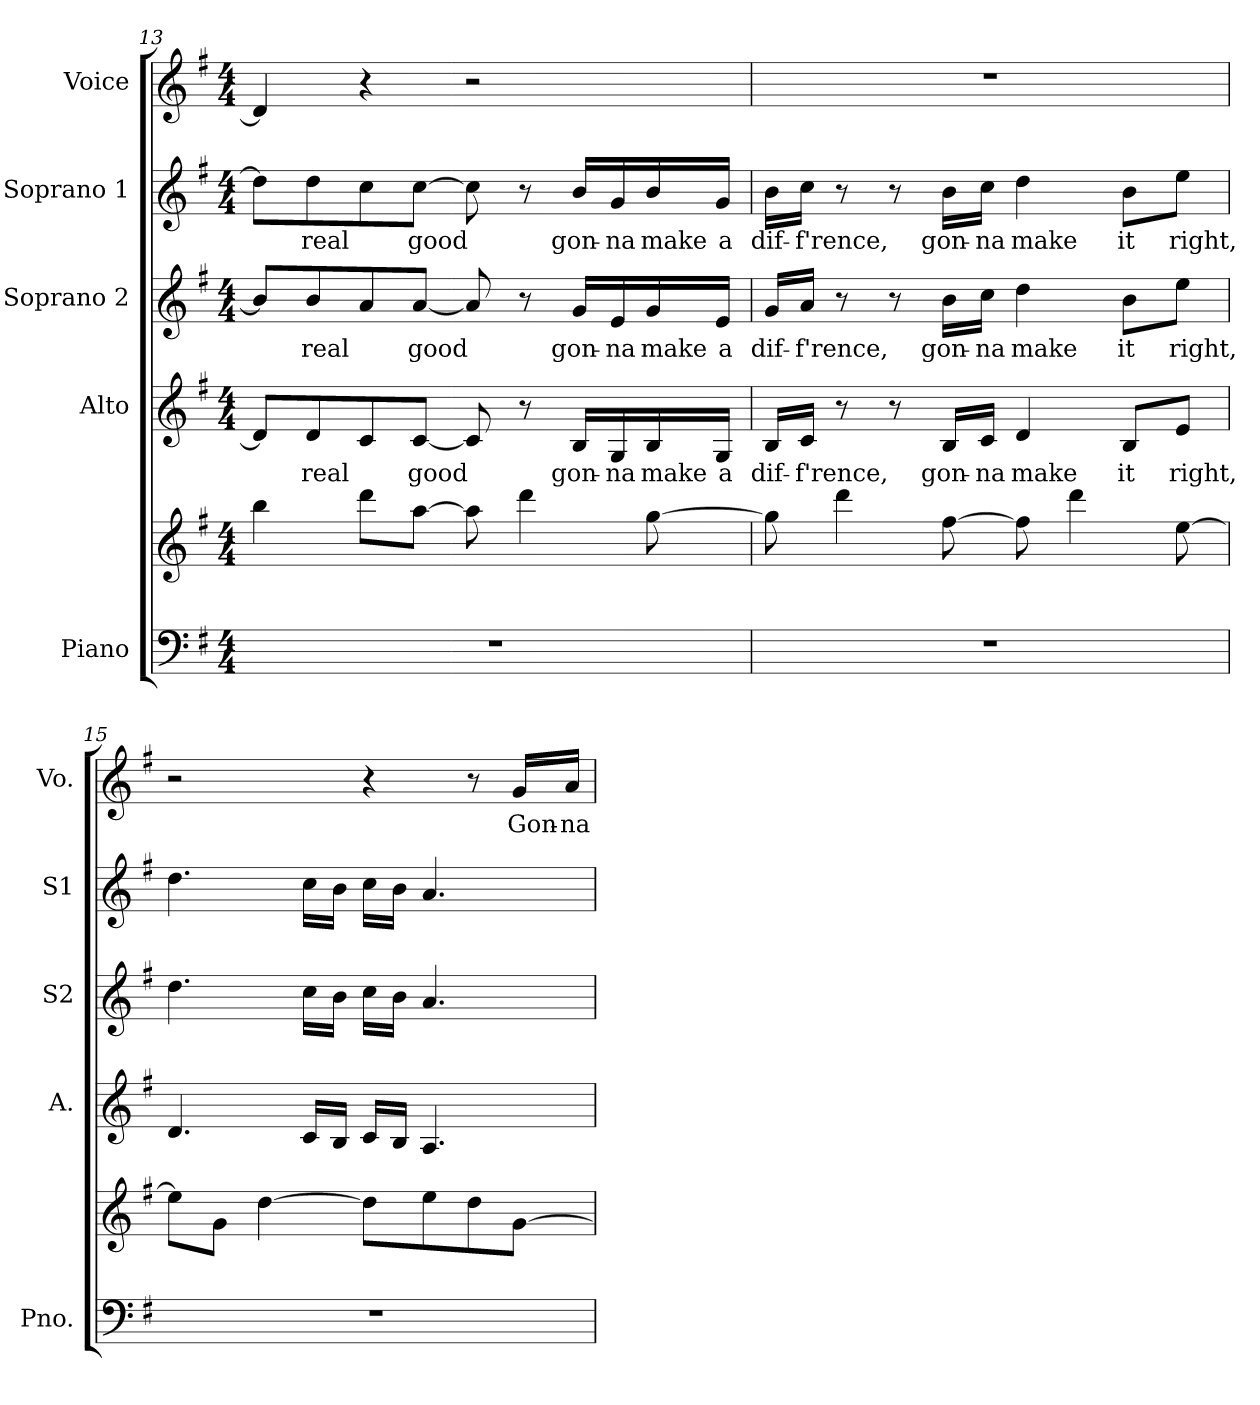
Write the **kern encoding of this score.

**kern	**kern	**kern	**text	**kern	**text	**kern	**text	**kern	**text
*part5	*part5	*part4	*part4	*part3	*part3	*part2	*part2	*part1	*part1
*staff6	*staff5	*staff4	*staff4	*staff3	*staff3	*staff2	*staff2	*staff1	*staff1
*I"Piano	*	*I"Alto	*	*I"Soprano 2	*	*I"Soprano 1	*	*I"Voice	*
*I'Pno.	*	*I'A.	*	*I'S2	*	*I'S1	*	*I'Vo.	*
*clefF4	*clefG2	*clefG2	*	*clefG2	*	*clefG2	*	*clefG2	*
*k[f#]	*k[f#]	*k[f#]	*	*k[f#]	*	*k[f#]	*	*k[f#]	*
*G:	*G:	*G:	*	*G:	*	*G:	*	*G:	*
*M4/4	*M4/4	*M4/4	*	*M4/4	*	*M4/4	*	*M4/4	*
=13	=13	=13	=13	=13	=13	=13	=13	=13	=13
1r	4bbi\	8di/L]	.	8bi/L]	.	8ddi\L]	.	4di/]	.
!	!	!	!LO:LY:b:color=#000000	!	!	!	!	!	!
!	!	!	!	!	!LO:LY:b:color=#000000	!	!	!	!
!	!	!	!	!	!	!	!LO:LY:b:color=#000000	!	!
.	.	8di/	real	8bi/	real	8ddi\	real	.	.
.	8dddi\L	8ci/	.	8ai/	.	8cci\	.	4r	.
!	!	!	!LO:LY:b:color=#000000	!	!	!	!	!	!
!	!	!	!	!	!LO:LY:b:color=#000000	!	!	!	!
!	!	!	!	!	!	!	!LO:LY:b:color=#000000	!	!
.	[8aai\J	[8ci/J	good	[8ai/J	good	[8cci\J	good	.	.
.	8aai\]	8ci/]	.	8ai/]	.	8cci\]	.	2r	.
.	4dddi\	8r	.	8r	.	8r	.	.	.
!	!	!	!LO:LY:b:color=#000000	!	!	!	!	!	!
!	!	!	!	!	!LO:LY:b:color=#000000	!	!	!	!
!	!	!	!	!	!	!	!LO:LY:b:color=#000000	!	!
.	.	16Bi/LL	gon-	16gi/LL	gon-	16bi/LL	gon-	.	.
!	!	!	!LO:LY:b:color=#000000	!	!	!	!	!	!
!	!	!	!	!	!LO:LY:b:color=#000000	!	!	!	!
!	!	!	!	!	!	!	!LO:LY:b:color=#000000	!	!
.	.	16Gi/	-na	16ei/	-na	16gi/	-na	.	.
!	!	!	!LO:LY:b:color=#000000	!	!	!	!	!	!
!	!	!	!	!	!LO:LY:b:color=#000000	!	!	!	!
!	!	!	!	!	!	!	!LO:LY:b:color=#000000	!	!
.	[8ggi\	16Bi/	make	16gi/	make	16bi/	make	.	.
!	!	!	!LO:LY:b:color=#000000	!	!	!	!	!	!
!	!	!	!	!	!LO:LY:b:color=#000000	!	!	!	!
!	!	!	!	!	!	!	!LO:LY:b:color=#000000	!	!
.	.	16Gi/JJ	a	16ei/JJ	a	16gi/JJ	a	.	.
!!LO:LB:g=z
=14	=14	=14	=14	=14	=14	=14	=14	=14	=14
!	!	!	!LO:LY:b:color=#000000	!	!	!	!	!	!
!	!	!	!	!	!LO:LY:b:color=#000000	!	!	!	!
!	!	!	!	!	!	!	!LO:LY:b:color=#000000	!	!
1r	8ggi\]	16Bi/LL	dif-	16gi/LL	dif-	16bi\LL	dif-	1r	.
!	!	!	!LO:LY:b:color=#000000	!	!	!	!	!	!
!	!	!	!	!	!LO:LY:b:color=#000000	!	!	!	!
!	!	!	!	!	!	!	!LO:LY:b:color=#000000	!	!
.	.	16ci/JJ	-f'rence,	16ai/JJ	-f'rence,	16cci\JJ	-f'rence,	.	.
.	4dddi\	8r	.	8r	.	8r	.	.	.
.	.	8r	.	8r	.	8r	.	.	.
!	!	!	!LO:LY:b:color=#000000	!	!	!	!	!	!
!	!	!	!	!	!LO:LY:b:color=#000000	!	!	!	!
!	!	!	!	!	!	!	!LO:LY:b:color=#000000	!	!
.	[8ff#i\	16Bi/LL	gon-	16bi\LL	gon-	16bi\LL	gon-	.	.
!	!	!	!LO:LY:b:color=#000000	!	!	!	!	!	!
!	!	!	!	!	!LO:LY:b:color=#000000	!	!	!	!
!	!	!	!	!	!	!	!LO:LY:b:color=#000000	!	!
.	.	16ci/JJ	-na	16cci\JJ	-na	16cci\JJ	-na	.	.
!	!	!	!LO:LY:b:color=#000000	!	!	!	!	!	!
!	!	!	!	!	!LO:LY:b:color=#000000	!	!	!	!
!	!	!	!	!	!	!	!LO:LY:b:color=#000000	!	!
.	8ff#i\]	4di/	make	4ddi\	make	4ddi\	make	.	.
.	4dddi\	.	.	.	.	.	.	.	.
!	!	!	!LO:LY:b:color=#000000	!	!	!	!	!	!
!	!	!	!	!	!LO:LY:b:color=#000000	!	!	!	!
!	!	!	!	!	!	!	!LO:LY:b:color=#000000	!	!
.	.	8Bi/L	it	8bi\L	it	8bi\L	it	.	.
!	!	!	!LO:LY:b:color=#000000	!	!	!	!	!	!
!	!	!	!	!	!LO:LY:b:color=#000000	!	!	!	!
!	!	!	!	!	!	!	!LO:LY:b:color=#000000	!	!
.	[8eei\	8ei/J	right,	8eei\J	right,	8eei\J	right,	.	.
=15	=15	=15	=15	=15	=15	=15	=15	=15	=15
1r	8eei\L]	4.di/	.	4.ddi\	.	4.ddi\	.	2r	.
.	8gi\J	.	.	.	.	.	.	.	.
.	[4ddi\	.	.	.	.	.	.	.	.
.	.	16ci/LL	.	16cci\LL	.	16cci\LL	.	.	.
.	.	16Bi/JJ	.	16bi\JJ	.	16bi\JJ	.	.	.
.	8ddi\L]	16ci/LL	.	16cci\LL	.	16cci\LL	.	4r	.
.	.	16Bi/JJ	.	16bi\JJ	.	16bi\JJ	.	.	.
.	8eei\	4.Ai/	.	4.ai/	.	4.ai/	.	.	.
.	8ddi\	.	.	.	.	.	.	8r	.
!	!	!	!	!	!	!	!	!	!LO:LY:b:color=#000000
.	[8gi\J	.	.	.	.	.	.	16gi/LL	Gon-
!	!	!	!	!	!	!	!	!	!LO:LY:b:color=#000000
.	.	.	.	.	.	.	.	16ai/JJ	-na
=	=	=	=	=	=	=	=	=	=
*-	*-	*-	*-	*-	*-	*-	*-	*-	*-
